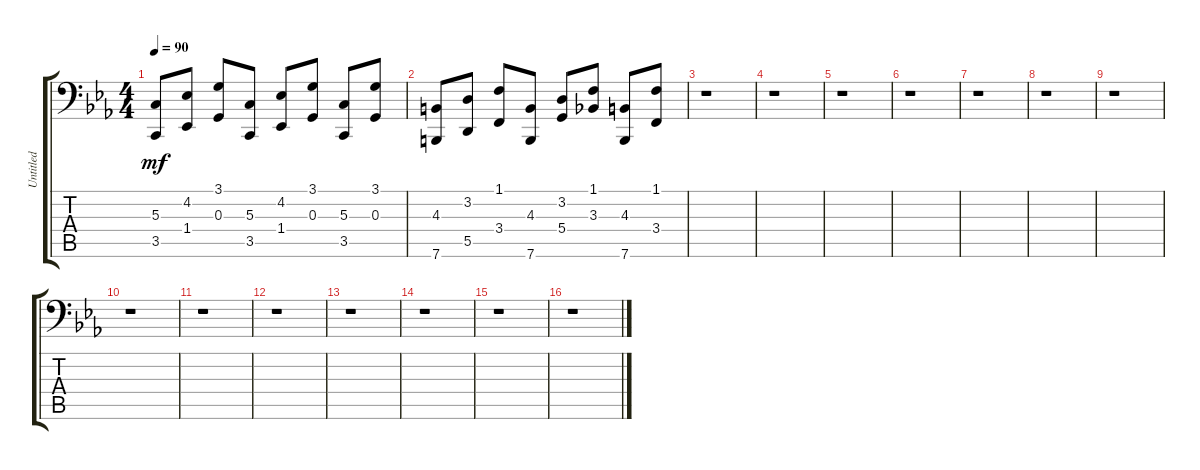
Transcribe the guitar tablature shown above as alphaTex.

\track ("Untitled" "Untitled") {instrument acousticgrandpiano}
\staff {score tabs}
\tuning (E3 B2 G2 D2 A1 E1) {hide}
\ts (4 4)
\tempo 90
\clef f4
\ks eb
(5.3 3.5).8{dy mf} (4.2 1.4).8 (3.1 0.3).8 (5.3 3.5).8 (4.2 1.4).8 (3.1 0.3).8 (5.3 3.5).8 (3.1 0.3).8 |
(4.3 7.6).8 (3.2 5.5).8 (1.1 3.4).8 (4.3 7.6).8 (3.2 5.4).8 (1.1 3.3).8 (4.3 7.6).8 (1.1 3.4).8 |
r.1 |
r.1 |
r.1 |
r.1 |
r.1 |
r.1 |
r.1 |
r.1 |
r.1 |
r.1 |
r.1 |
r.1 |
r.1 |
r.1
